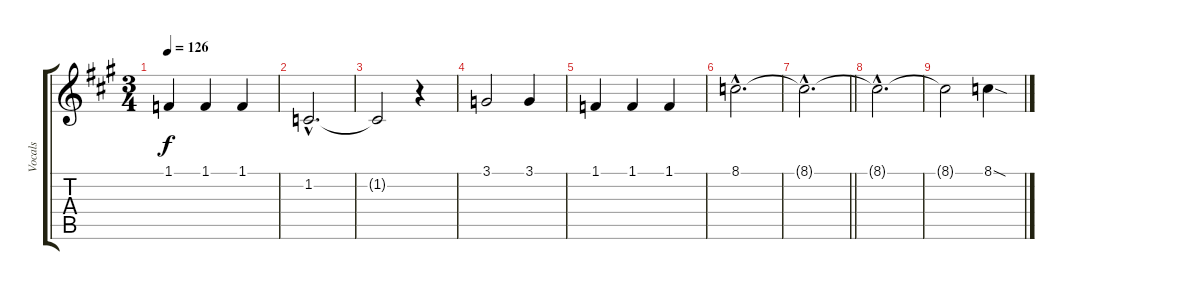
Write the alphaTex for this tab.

\track ("Vocals" "Vocals") {instrument stringensemble1}
\staff {score tabs}
\tuning (E4 B3 G3 D3 A2 E2) {hide}
\ts (3 4)
\tempo 126
\clef g2
\ks f#minor
1.1.4{dy f} 1.1.4 1.1.4 |
1.2{hac}.2{d} |
1.2{t}.2 r.4 |
3.1.2 3.1.4 |
1.1.4 1.1.4 1.1.4 |
8.1{hac}.2{d volume 13} |
\barLineRight lightlight
8.1{hac t}.2{d} |
8.1{hac t}.2{d} |
8.1{t}.2 8.1{sod}.4
